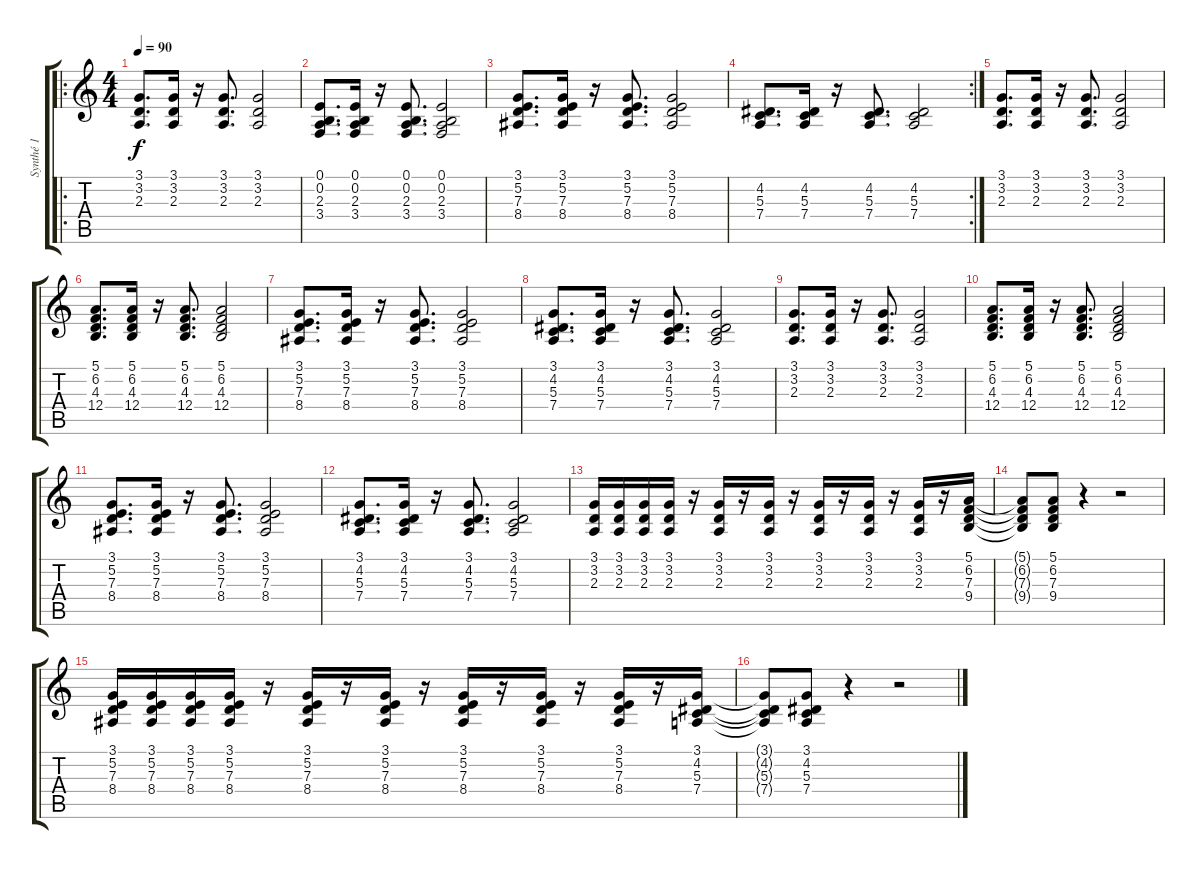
\track ("Synthé 1" "Synthé 1") {instrument acousticgrandpiano}
\staff {score tabs}
\tuning (E4 B3 G3 D3 A2 E2) {hide}
\ro
\ts (4 4)
\tempo 90
\clef g2
\ks c
(3.1 3.2 2.3).8{d dy f} (3.1 3.2 2.3).16 r.16 (3.1 3.2 2.3).8{d} (3.1 3.2 2.3).2 |
(0.1 0.2 2.3 3.4).8{d} (0.1 0.2 2.3 3.4).16 r.16 (0.1 0.2 2.3 3.4).8{d} (0.1 0.2 2.3 3.4).2 |
(3.1 5.2 7.3 8.4).8{d} (3.1 5.2 7.3 8.4).16 r.16 (3.1 5.2 7.3 8.4).8{d} (3.1 5.2 7.3 8.4).2 |
\rc 2
(4.2 5.3 7.4).8{d} (4.2 5.3 7.4).16 r.16 (4.2 5.3 7.4).8{d} (4.2 5.3 7.4).2 |
(3.1 3.2 2.3).8{d} (3.1 3.2 2.3).16 r.16 (3.1 3.2 2.3).8{d} (3.1 3.2 2.3).2 |
(5.1 6.2 4.3 12.4).8{d} (5.1 6.2 4.3 12.4).16 r.16 (5.1 6.2 4.3 12.4).8{d} (5.1 6.2 4.3 12.4).2 |
(3.1 5.2 7.3 8.4).8{d} (3.1 5.2 7.3 8.4).16 r.16 (3.1 5.2 7.3 8.4).8{d} (3.1 5.2 7.3 8.4).2 |
(3.1 4.2 5.3 7.4).8{d} (3.1 4.2 5.3 7.4).16 r.16 (3.1 4.2 5.3 7.4).8{d} (3.1 4.2 5.3 7.4).2 |
(3.1 3.2 2.3).8{d} (3.1 3.2 2.3).16 r.16 (3.1 3.2 2.3).8{d} (3.1 3.2 2.3).2 |
(5.1 6.2 4.3 12.4).8{d} (5.1 6.2 4.3 12.4).16 r.16 (5.1 6.2 4.3 12.4).8{d} (5.1 6.2 4.3 12.4).2 |
(3.1 5.2 7.3 8.4).8{d} (3.1 5.2 7.3 8.4).16 r.16 (3.1 5.2 7.3 8.4).8{d} (3.1 5.2 7.3 8.4).2 |
(3.1 4.2 5.3 7.4).8{d} (3.1 4.2 5.3 7.4).16 r.16 (3.1 4.2 5.3 7.4).8{d} (3.1 4.2 5.3 7.4).2 |
(3.1 3.2 2.3).16 (3.1 3.2 2.3).16 (3.1 3.2 2.3).16 (3.1 3.2 2.3).16 r.16 (3.1 3.2 2.3).16 r.16 (3.1 3.2 2.3).16 r.16 (3.1 3.2 2.3).16 r.16 (3.1 3.2 2.3).16 r.16 (3.1 3.2 2.3).16 r.16 (5.1 6.2 7.3 9.4).16 |
(5.1{t} 6.2{t} 7.3{t} 9.4{t}).8 (5.1 6.2 7.3 9.4).8 r.4 r.2 |
(3.1 5.2 7.3 8.4).16 (3.1 5.2 7.3 8.4).16 (3.1 5.2 7.3 8.4).16 (3.1 5.2 7.3 8.4).16 r.16 (3.1 5.2 7.3 8.4).16 r.16 (3.1 5.2 7.3 8.4).16 r.16 (3.1 5.2 7.3 8.4).16 r.16 (3.1 5.2 7.3 8.4).16 r.16 (3.1 5.2 7.3 8.4).16 r.16 (3.1 4.2 5.3 7.4).16 |
(3.1{t} 4.2{t} 5.3{t} 7.4{t}).8 (3.1 4.2 5.3 7.4).8 r.4 r.2
